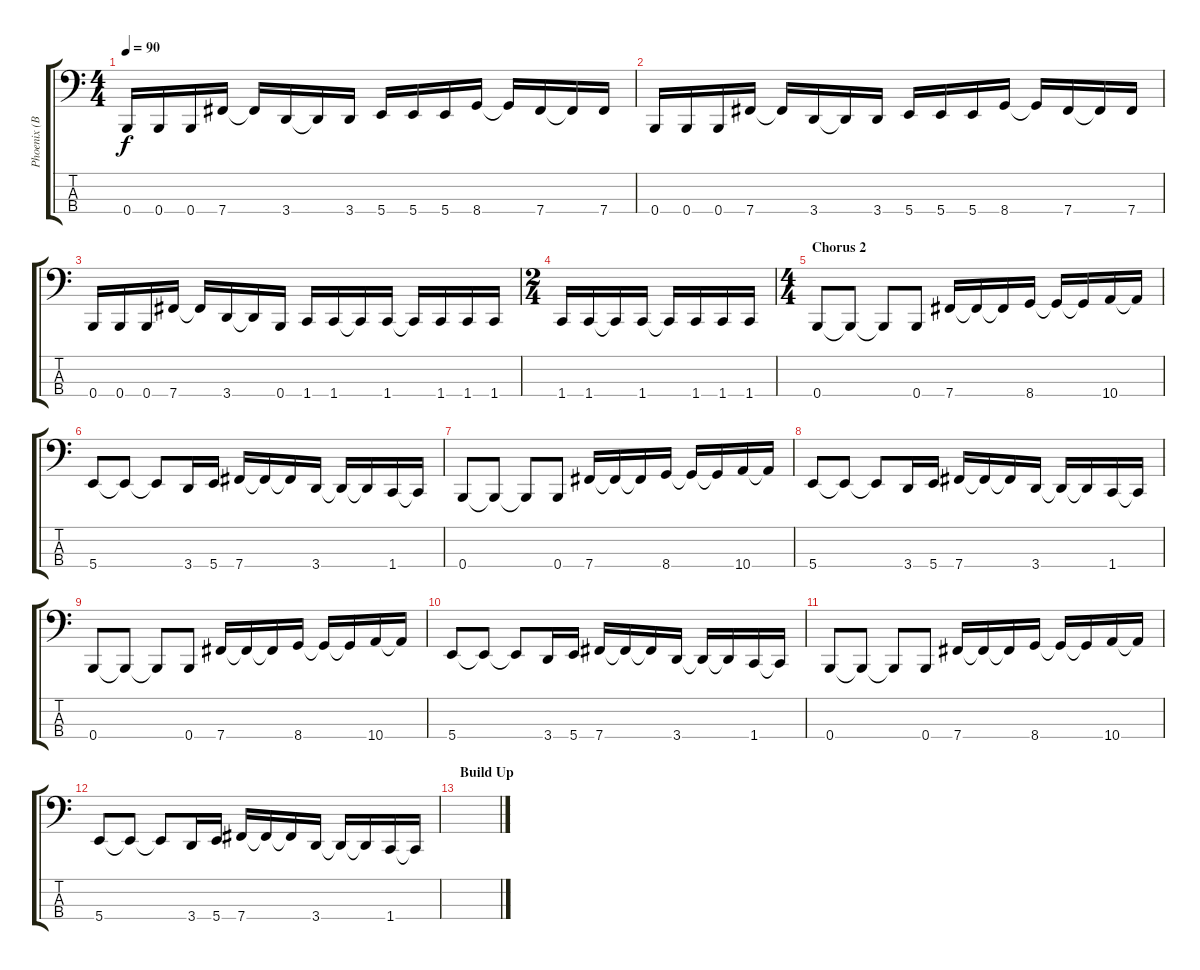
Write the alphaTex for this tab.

\track ("Phoenix (Bass)" "Phoenix (B") {instrument electricbassfinger}
\staff {score tabs}
\tuning (E2 B1 Gb1 B0) {hide}
\ts (4 4)
\tempo 90
\clef f4
\ks c
0.4.16{dy f} 0.4.16 0.4.16 7.4.16 7.4{t}.16 3.4.16 3.4{t}.16 3.4.16 5.4.16 5.4.16 5.4.16 8.4.16 8.4{t}.16 7.4.16 7.4{t}.16 7.4.16 |
0.4.16 0.4.16 0.4.16 7.4.16 7.4{t}.16 3.4.16 3.4{t}.16 3.4.16 5.4.16 5.4.16 5.4.16 8.4.16 8.4{t}.16 7.4.16 7.4{t}.16 7.4.16 |
0.4.16 0.4.16 0.4.16 7.4.16 7.4{t}.16 3.4.16 3.4{t}.16 0.4.16 1.4.16 1.4.16 1.4{t}.16 1.4.16 1.4{t}.16 1.4.16 1.4.16 1.4.16 |
\ts (2 4)
1.4.16 1.4.16 1.4{t}.16 1.4.16 1.4{t}.16 1.4.16 1.4.16 1.4.16 |
\ts (4 4)
\section ("" "Chorus 2")
0.4.8 0.4{t}.8 0.4{t}.8 0.4.8 7.4.16 7.4{t}.16 7.4{t}.16 8.4.16 8.4{t}.16 8.4{t}.16 10.4.16 10.4{t}.16 |
5.4.8 5.4{t}.8 5.4{t}.8 3.4.16 5.4.16 7.4.16 7.4{t}.16 7.4{t}.16 3.4.16 3.4{t}.16 3.4{t}.16 1.4.16 1.4{t}.16 |
0.4.8 0.4{t}.8 0.4{t}.8 0.4.8 7.4.16 7.4{t}.16 7.4{t}.16 8.4.16 8.4{t}.16 8.4{t}.16 10.4.16 10.4{t}.16 |
5.4.8 5.4{t}.8 5.4{t}.8 3.4.16 5.4.16 7.4.16 7.4{t}.16 7.4{t}.16 3.4.16 3.4{t}.16 3.4{t}.16 1.4.16 1.4{t}.16 |
0.4.8 0.4{t}.8 0.4{t}.8 0.4.8 7.4.16 7.4{t}.16 7.4{t}.16 8.4.16 8.4{t}.16 8.4{t}.16 10.4.16 10.4{t}.16 |
5.4.8 5.4{t}.8 5.4{t}.8 3.4.16 5.4.16 7.4.16 7.4{t}.16 7.4{t}.16 3.4.16 3.4{t}.16 3.4{t}.16 1.4.16 1.4{t}.16 |
0.4.8 0.4{t}.8 0.4{t}.8 0.4.8 7.4.16 7.4{t}.16 7.4{t}.16 8.4.16 8.4{t}.16 8.4{t}.16 10.4.16 10.4{t}.16 |
5.4.8 5.4{t}.8 5.4{t}.8 3.4.16 5.4.16 7.4.16 7.4{t}.16 7.4{t}.16 3.4.16 3.4{t}.16 3.4{t}.16 1.4.16 1.4{t}.16 |
\section ("" "Build Up")
